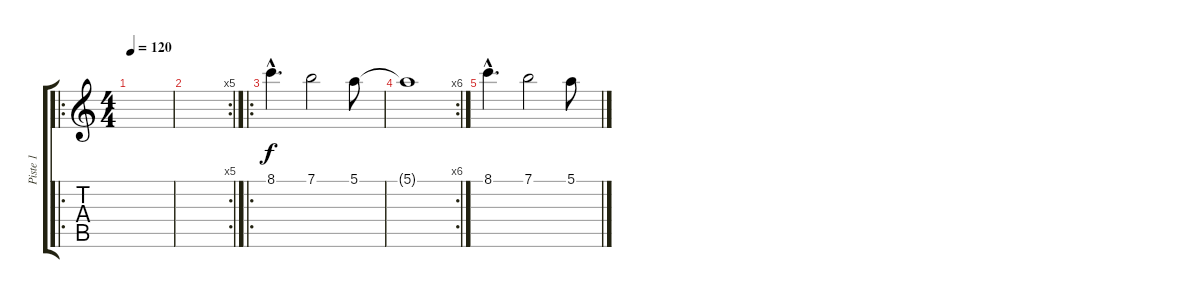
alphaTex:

\track ("Piste 1" "Piste 1") {instrument distortionguitar}
\staff {score tabs}
\tuning (E4 B3 G3 D3 A2 E2) {hide}
\ro
\ts (4 4)
\tempo 120
\clef g2
\ks c
|
\rc 5
|
\ro
8.1{hac}.4{d volume 13} 7.1.2 5.1.8 |
\rc 6
5.1{t}.1 |
8.1{hac}.4{d volume 13} 7.1.2 5.1.8
